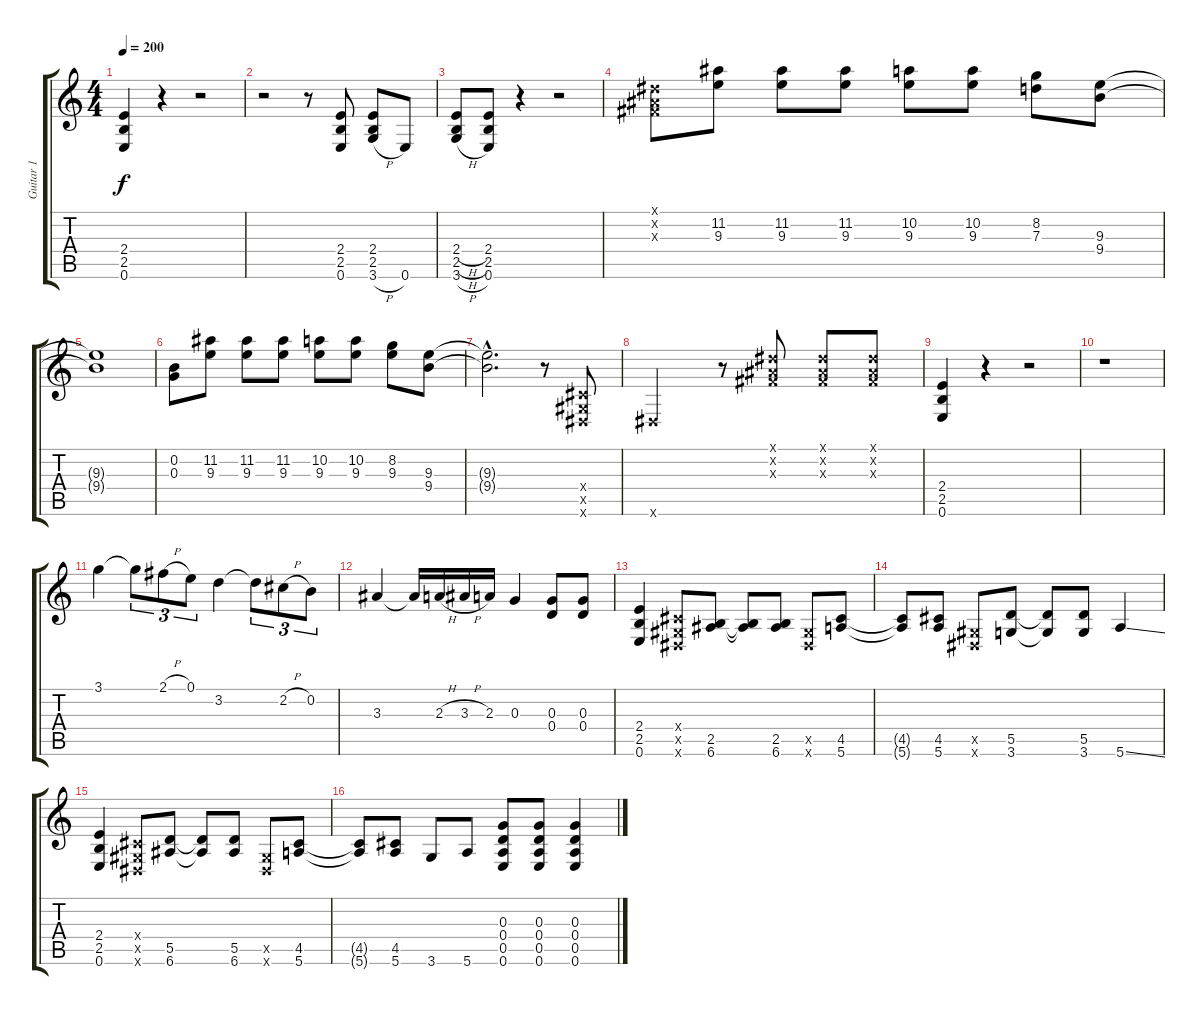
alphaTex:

\track ("Guitar 1" "Guitar 1") {instrument distortionguitar}
\staff {score tabs}
\tuning (E4 B3 G3 D3 A2 E2) {hide}
\ts (4 4)
\tempo 200
\clef g2
\ks c
(2.4 2.5 0.6).4{dy f} r.4 r.2 |
r.2 r.8 (2.4 2.5 0.6).8 (2.4 2.5 3.6{h}).8 0.6.8 |
(2.4{h} 2.5{h} 3.6{h}).8 (2.4 2.5 0.6).8 r.4 r.2 |
(-1.1{x} -1.2{x} -1.3{x}).8 (11.2 9.3).8 (11.2 9.3).8 (11.2 9.3).8 (10.2 9.3).8 (10.2 9.3).8 (8.2 7.3).8 (9.3 9.4).8 |
(9.3{t} 9.4{t}).1 |
(0.2 0.3).8 (11.2 9.3).8 (11.2 9.3).8 (11.2 9.3).8 (10.2 9.3).8 (10.2 9.3).8 (8.2 9.3).8 (9.3 9.4).8 |
(9.3{hac t} 9.4{hac t}).2{d} r.8 (-1.4{x} -1.5{x} -1.6{x}).8 |
-1.6{x}.2 r.8 (-1.1{x} -1.2{x} -1.3{x}).8 (-1.1{x} -1.2{x} -1.3{x}).8 (-1.1{x} -1.2{x} -1.3{x}).8 |
(2.4 2.5 0.6).4 r.4 r.2 |
r.1 |
3.1.4 3.1{t}.8{tu (3 2)} 2.1{h}.8{tu (3 2)} 0.1.8{tu (3 2)} 3.2.4 3.2{t}.8{tu (3 2)} 2.2{h}.8{tu (3 2)} 0.2.8{tu (3 2)} |
3.3.4 3.3{t}.16 2.3{h}.16 3.3{h}.16 2.3.16 0.3.4 (0.3 0.4).8 (0.3 0.4).8 |
(2.4 2.5 0.6).4 (-1.4{x} -1.5{x} -1.6{x}).8 (2.5 6.6).8 (2.5{t} 6.6{t}).8 (2.5 6.6).8 (-1.5{x} -1.6{x}).8 (4.5 5.6).8 |
(4.5{t} 5.6{t}).8 (4.5 5.6).8 (-1.5{x} -1.6{x}).8 (5.5 3.6).8 (5.5{t} 3.6{t}).8 (5.5 3.6).8 5.6{ss}.4 |
(2.4 2.5 0.6).4 (-1.4{x} -1.5{x} -1.6{x}).8 (5.5 6.6).8 (5.5{t} 6.6{t}).8 (5.5 6.6).8 (-1.5{x} -1.6{x}).8 (4.5 5.6).8 |
(4.5{t} 5.6{t}).8 (4.5 5.6).8 3.6.8 5.6.8 (0.3 0.4 0.5 0.6).8 (0.3 0.4 0.5 0.6).8 (0.3 0.4 0.5 0.6).4
